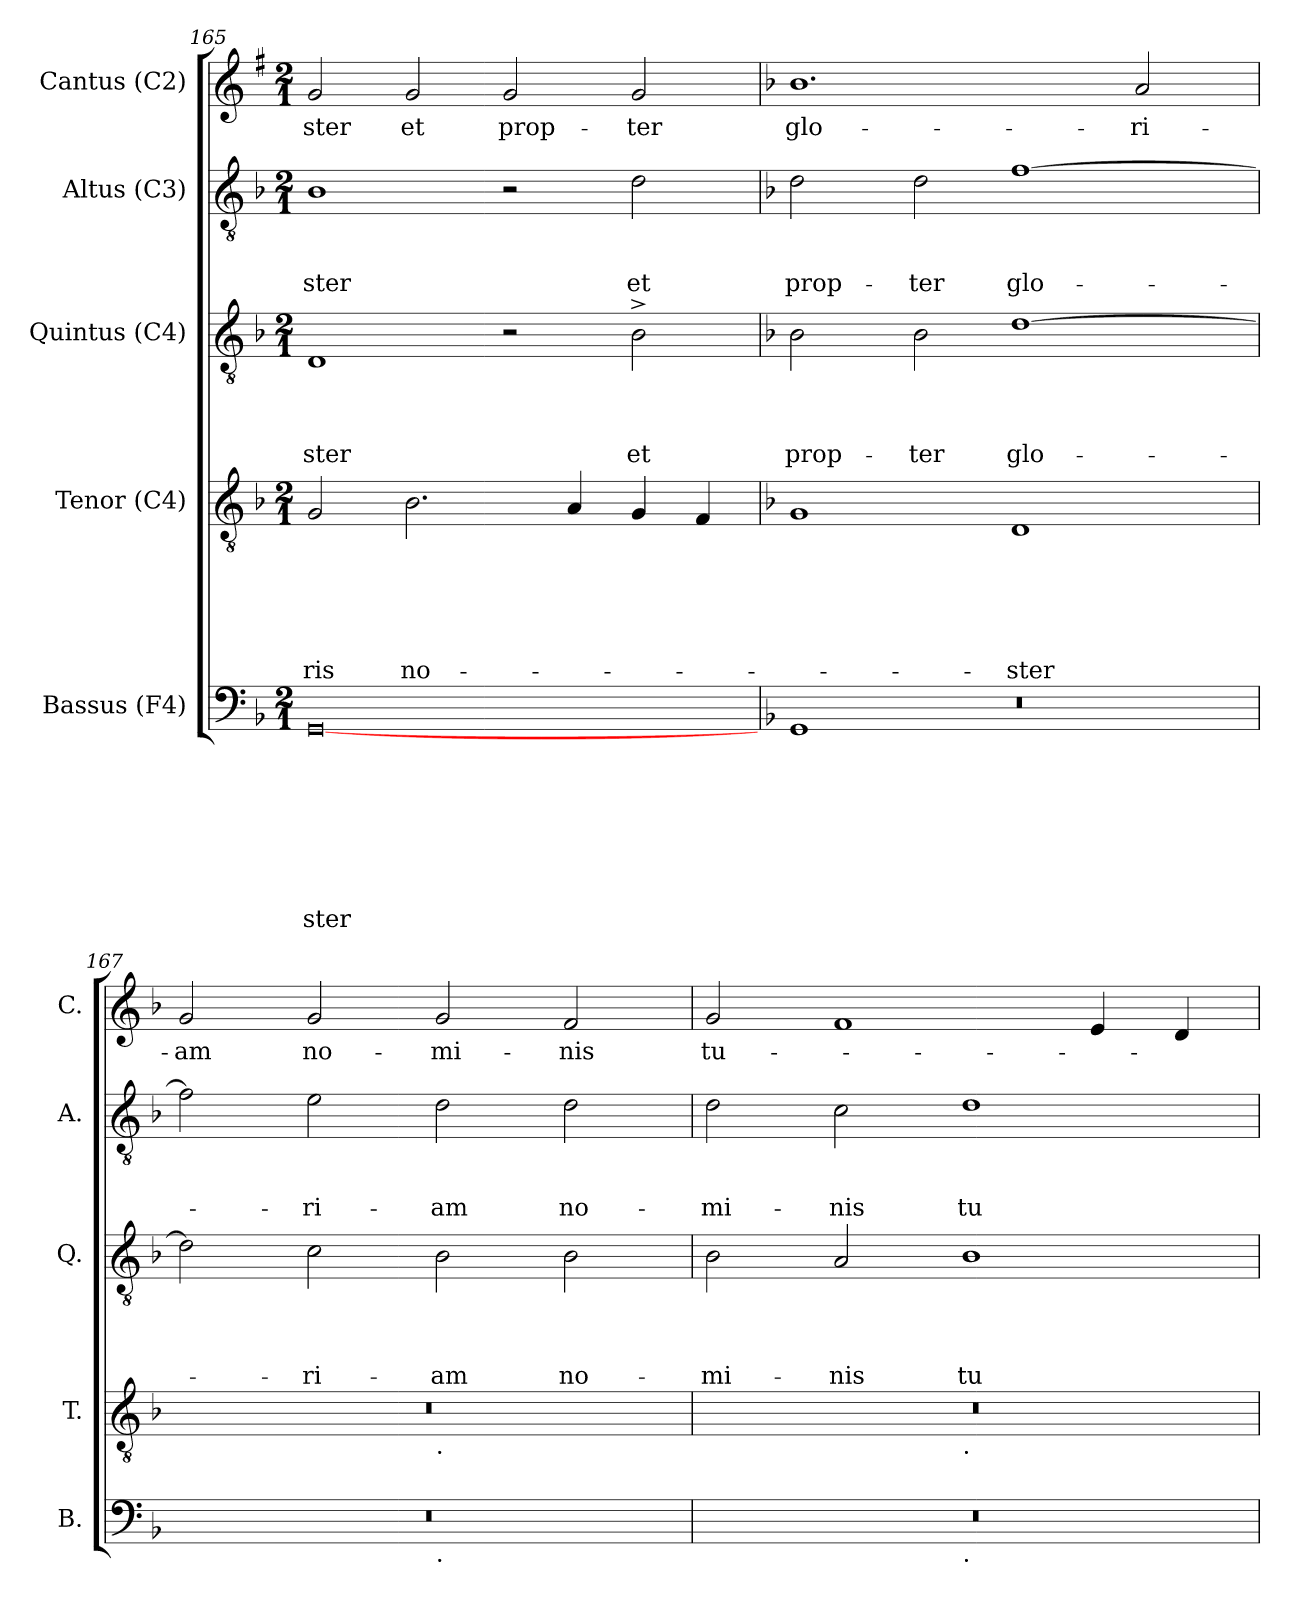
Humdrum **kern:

**kern	**text	**text	**text	**text	**text	**text	**text	**text	**kern	**text	**text	**text	**text	**text	**text	**kern	**text	**text	**text	**text	**kern	**text	**text	**text	**kern	**text
*part5	*part5	*part5	*part5	*part5	*part5	*part5	*part5	*part5	*part4	*part4	*part4	*part4	*part4	*part4	*part4	*part3	*part3	*part3	*part3	*part3	*part2	*part2	*part2	*part2	*part1	*part1
*staff5	*staff5	*staff5	*staff5	*staff5	*staff5	*staff5	*staff5	*staff5	*staff4	*staff4	*staff4	*staff4	*staff4	*staff4	*staff4	*staff3	*staff3	*staff3	*staff3	*staff3	*staff2	*staff2	*staff2	*staff2	*staff1	*staff1
*I"Bassus (F4)	*	*	*	*	*	*	*	*	*I"Tenor (C4)	*	*	*	*	*	*	*I"Quintus (C4)	*	*	*	*	*I"Altus (C3)	*	*	*	*I"Cantus (C2)	*
*I'B.	*	*	*	*	*	*	*	*	*I'T.	*	*	*	*	*	*	*I'Q.	*	*	*	*	*I'A.	*	*	*	*I'C.	*
*clefF4	*	*	*	*	*	*	*	*	*clefGv2	*	*	*	*	*	*	*clefGv2	*	*	*	*	*clefGv2	*	*	*	*clefG2	*
*k[b-]	*	*	*	*	*	*	*	*	*k[b-]	*	*	*	*	*	*	*k[b-]	*	*	*	*	*k[b-]	*	*	*	*k[f#]	*
*F:	*	*	*	*	*	*	*	*	*F:	*	*	*	*	*	*	*F:	*	*	*	*	*F:	*	*	*	*G:	*
*M2/1	*	*	*	*	*	*	*	*	*M2/1	*	*	*	*	*	*	*M2/1	*	*	*	*	*M2/1	*	*	*	*M2/1	*
=165	=165	=165	=165	=165	=165	=165	=165	=165	=165	=165	=165	=165	=165	=165	=165	=165	=165	=165	=165	=165	=165	=165	=165	=165	=165	=165
!	!	!	!	!	!	!	!	!LO:LY:b	!	!	!	!	!	!	!LO:LY:b	!	!	!	!	!LO:LY:b	!	!	!	!LO:LY:b	!	!LO:LY:b
[<0GG	.	.	.	.	.	.	.	-ster	2G/	.	.	.	.	.	-ris	1D	.	.	.	-ster	1B-	.	.	-ster	2g/	-ster
!	!	!	!	!	!	!	!	!	!	!	!	!	!	!	!LO:LY:b	!	!	!	!	!	!	!	!	!	!	!LO:LY:b
.	.	.	.	.	.	.	.	.	2.B-\	.	.	.	.	.	no-	.	.	.	.	.	.	.	.	.	2g/	et
!	!	!	!	!	!	!	!	!	!	!	!	!	!	!	!	!	!	!	!	!	!	!	!	!	!	!LO:LY:b
.	.	.	.	.	.	.	.	.	.	.	.	.	.	.	.	2r	.	.	.	.	2r	.	.	.	2g/	prop-
.	.	.	.	.	.	.	.	.	4A/	.	.	.	.	.	.	.	.	.	.	.	.	.	.	.	.	.
!	!	!	!	!	!	!	!	!	!	!	!	!	!	!	!	!	!	!	!	!LO:LY:b	!	!	!	!LO:LY:b	!	!LO:LY:b
.	.	.	.	.	.	.	.	.	4G/	.	.	.	.	.	.	2B-^>\	.	.	.	et	2d\	.	.	et	2g/	-ter
.	.	.	.	.	.	.	.	.	4F/	.	.	.	.	.	.	.	.	.	.	.	.	.	.	.	.	.
!!LO:LB:g=z
=166	=166	=166	=166	=166	=166	=166	=166	=166	=166	=166	=166	=166	=166	=166	=166	=166	=166	=166	=166	=166	=166	=166	=166	=166	=166	=166
*	*	*	*	*	*	*	*	*	*	*	*	*	*	*	*	*	*	*	*	*	*	*	*	*	*k[b-]	*
*	*	*	*	*	*	*	*	*	*	*	*	*	*	*	*	*	*	*	*	*	*	*	*	*	*F:	*
*^	*	*	*	*	*	*	*	*	*	*	*	*	*	*	*	*	*	*	*	*	*	*	*	*	*	*
*	*^	*	*	*	*	*	*	*	*	*	*	*	*	*	*	*	*	*	*	*	*	*	*	*	*	*	*
!	!	!LO:N:vis=1	!	!	!	!	!	!	!	!	!	!	!	!	!	!	!	!	!	!	!	!LO:LY:b	!	!	!	!LO:LY:b	!	!LO:LY:b
4.ryy	1GG	0r	.	.	.	.	.	.	.	.	1G	.	.	.	.	.	.	2B-\	.	.	.	prop-	2d\	.	.	prop-	1.b-	glo-
1ryy	.	.	.	.	.	.	.	.	.	.	.	.	.	.	.	.	.	.	.	.	.	.	.	.	.	.	.	.
!	!	!	!	!	!	!	!	!	!	!	!	!	!	!	!	!	!	!	!	!	!	!LO:LY:b	!	!	!	!LO:LY:b	!	!
.	.	.	.	.	.	.	.	.	.	.	.	.	.	.	.	.	.	2B-\	.	.	.	-ter	2d\	.	.	-ter	.	.
!	!	!	!	!	!	!	!	!	!	!	!	!	!	!	!	!	!LO:LY:b	!	!	!	!	!LO:LY:b	!	!	!	!LO:LY:b	!	!
.	1ryy	.	.	.	.	.	.	.	.	.	1D	.	.	.	.	.	-ster	[>1d	.	.	.	glo-	[>1f	.	.	glo-	.	.
2ryy	.	.	.	.	.	.	.	.	.	.	.	.	.	.	.	.	.	.	.	.	.	.	.	.	.	.	.	.
!	!	!	!	!	!	!	!	!	!	!	!	!	!	!	!	!	!	!	!	!	!	!	!	!	!	!	!	!LO:LY:b
.	.	.	.	.	.	.	.	.	.	.	.	.	.	.	.	.	.	.	.	.	.	.	.	.	.	.	2a/	-ri-
8ryy	.	.	.	.	.	.	.	.	.	.	.	.	.	.	.	.	.	.	.	.	.	.	.	.	.	.	.	.
*v	*v	*v	*	*	*	*	*	*	*	*	*	*	*	*	*	*	*	*	*	*	*	*	*	*	*	*	*	*
=167	=167	=167	=167	=167	=167	=167	=167	=167	=167	=167	=167	=167	=167	=167	=167	=167	=167	=167	=167	=167	=167	=167	=167	=167	=167	=167
!	!	!	!	!	!	!	!	!	!	!	!	!	!	!	!	!	!	!	!	!	!	!	!	!	!	!LO:LY:b
*^	*	*	*	*	*	*	*	*	*^	*	*	*	*	*	*	*	*	*	*	*	*	*	*	*	*	*
0r	1ryy	.	.	.	.	.	.	.	.	0r	1ryy	.	.	.	.	.	.	2d\]	.	.	.	.	2f\]	.	.	.	2g/	-am
!	!	!	!	!	!	!	!	!	!	!	!	!	!	!	!	!	!	!	!	!	!	!LO:LY:b	!	!	!	!LO:LY:b	!	!LO:LY:b
.	.	.	.	.	.	.	.	.	.	.	.	.	.	.	.	.	.	2c\	.	.	.	-ri-	2e\	.	.	-ri-	2g/	no-
!	!	!	!	!	!	!	!	!	!	!	!LO:TX:b:t=.	!	!	!	!	!	!	!	!	!	!	!	!	!	!	!	!	!
!	!LO:TX:b:t=.	!	!	!	!	!	!	!	!	!	!	!	!	!	!	!	!	!	!	!	!	!	!	!	!	!	!	!
!	!	!	!	!	!	!	!	!	!	!	!	!	!	!	!	!	!	!	!	!	!	!LO:LY:b	!	!	!	!LO:LY:b	!	!LO:LY:b
.	1ryy	.	.	.	.	.	.	.	.	.	1ryy	.	.	.	.	.	.	2B-\	.	.	.	-am	2d\	.	.	-am	2g/	-mi-
!	!	!	!	!	!	!	!	!	!	!	!	!	!	!	!	!	!	!	!	!	!	!LO:LY:b	!	!	!	!LO:LY:b	!	!LO:LY:b
.	.	.	.	.	.	.	.	.	.	.	.	.	.	.	.	.	.	2B-\	.	.	.	no-	2d\	.	.	no-	2f/	-nis
=168	=168	=168	=168	=168	=168	=168	=168	=168	=168	=168	=168	=168	=168	=168	=168	=168	=168	=168	=168	=168	=168	=168	=168	=168	=168	=168	=168	=168
!	!	!	!	!	!	!	!	!	!	!	!	!	!	!	!	!	!	!	!	!	!	!LO:LY:b	!	!	!	!LO:LY:b	!	!LO:LY:b
0r	1ryy	.	.	.	.	.	.	.	.	0r	1ryy	.	.	.	.	.	.	2B-\	.	.	.	-mi-	2d\	.	.	-mi-	2g/	tu-
!	!	!	!	!	!	!	!	!	!	!	!	!	!	!	!	!	!	!	!	!	!	!LO:LY:b	!	!	!	!LO:LY:b	!	!
.	.	.	.	.	.	.	.	.	.	.	.	.	.	.	.	.	.	2A/	.	.	.	-nis	2c\	.	.	-nis	1f	.
!	!	!	!	!	!	!	!	!	!	!	!LO:TX:b:t=.	!	!	!	!	!	!	!	!	!	!	!	!	!	!	!	!	!
!	!LO:TX:b:t=.	!	!	!	!	!	!	!	!	!	!	!	!	!	!	!	!	!	!	!	!	!	!	!	!	!	!	!
!	!	!	!	!	!	!	!	!	!	!	!	!	!	!	!	!	!	!	!	!	!	!LO:LY:b	!	!	!	!LO:LY:b	!	!
.	1ryy	.	.	.	.	.	.	.	.	.	1ryy	.	.	.	.	.	.	1B-	.	.	.	tu-	1d	.	.	tu-	.	.
.	.	.	.	.	.	.	.	.	.	.	.	.	.	.	.	.	.	.	.	.	.	.	.	.	.	.	4e/	.
.	.	.	.	.	.	.	.	.	.	.	.	.	.	.	.	.	.	.	.	.	.	.	.	.	.	.	4d/	.
*v	*v	*	*	*	*	*	*	*	*	*	*	*	*	*	*	*	*	*	*	*	*	*	*	*	*	*	*	*
*	*	*	*	*	*	*	*	*	*v	*v	*	*	*	*	*	*	*	*	*	*	*	*	*	*	*	*	*
=	=	=	=	=	=	=	=	=	=	=	=	=	=	=	=	=	=	=	=	=	=	=	=	=	=	=
*-	*-	*-	*-	*-	*-	*-	*-	*-	*-	*-	*-	*-	*-	*-	*-	*-	*-	*-	*-	*-	*-	*-	*-	*-	*-	*-
